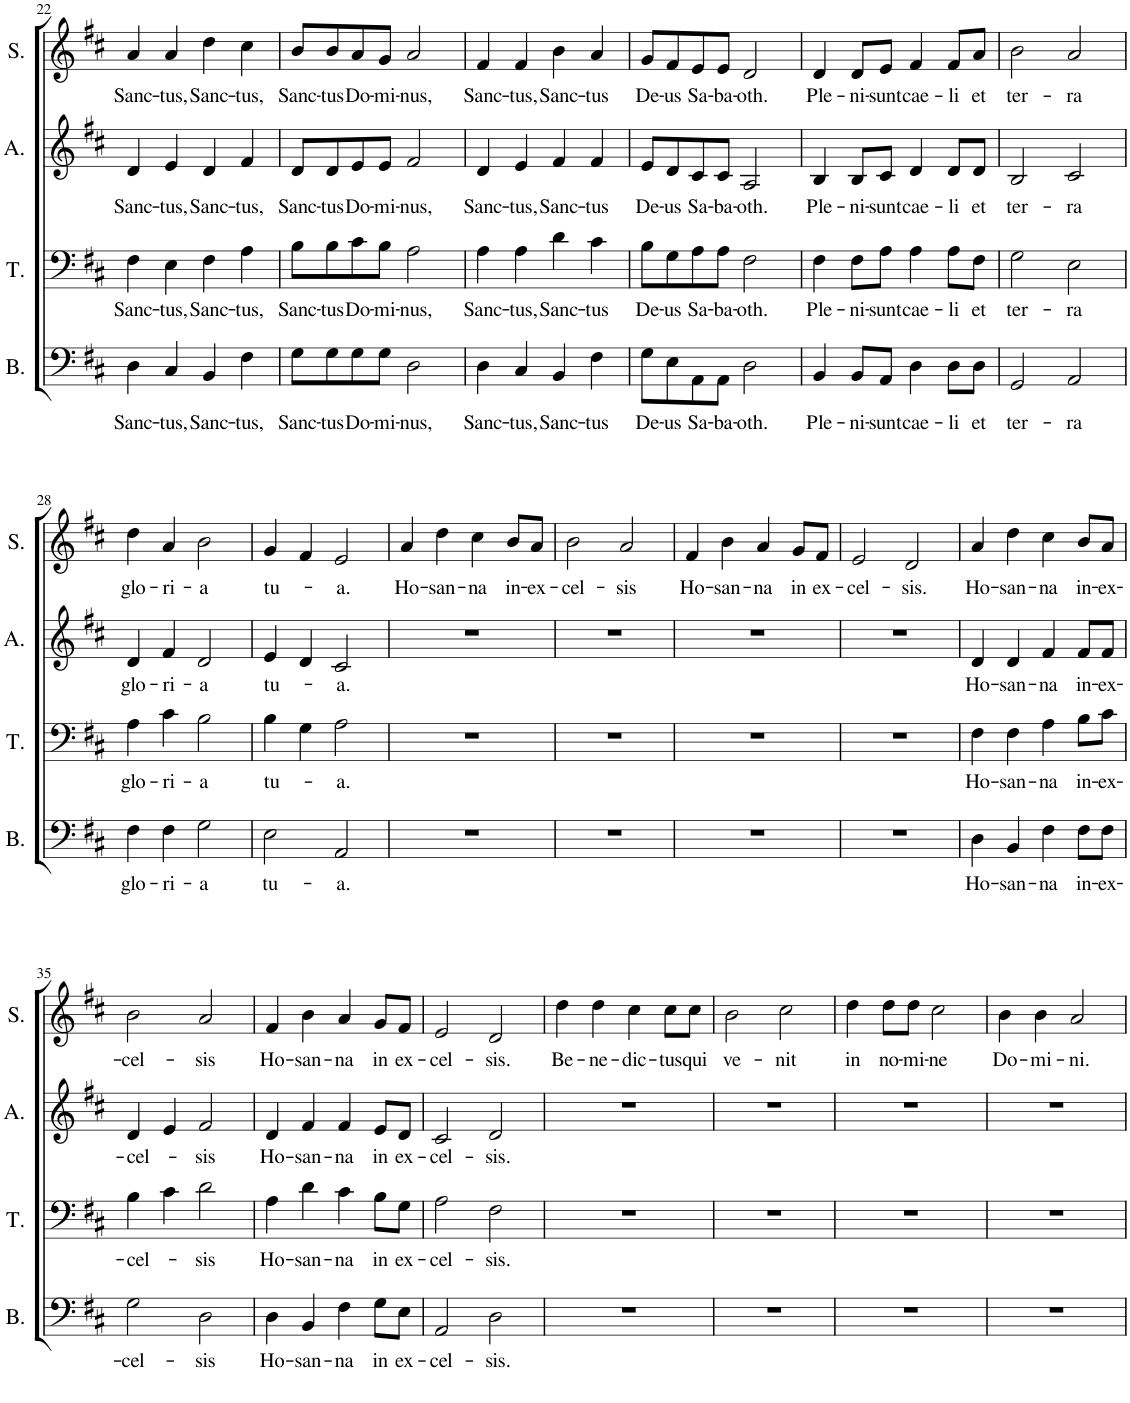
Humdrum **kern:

**kern	**text	**kern	**text	**kern	**text	**kern	**text
*part4	*part4	*part3	*part3	*part2	*part2	*part1	*part1
*staff4	*staff4	*staff3	*staff3	*staff2	*staff2	*staff1	*staff1
*I"Bass	*	*I"Tenor	*	*I"Alto	*	*I"Soprano	*
*I'B.	*	*I'T.	*	*I'A.	*	*I'S.	*
!!LO:PB:g=z
*clefF4	*	*clefF4	*	*clefG2	*	*clefG2	*
*k[f#c#]	*	*k[f#c#]	*	*k[f#c#]	*	*k[f#c#]	*
*M4/4	*	*M4/4	*	*M4/4	*	*M4/4	*
*met(c)	*	*met(c)	*	*met(c)	*	*met(c)	*
=22	=22	=22	=22	=22	=22	=22	=22
!	!LO:LY:b	!	!LO:LY:b	!	!LO:LY:b	!	!LO:LY:b
4D\	Sanc-	4F#\	Sanc-	4d/	Sanc-	4a/	Sanc-
!	!LO:LY:b	!	!LO:LY:b	!	!LO:LY:b	!	!LO:LY:b
4C#/	-tus,	4E\	-tus,	4e/	-tus,	4a/	-tus,
!	!LO:LY:b	!	!LO:LY:b	!	!LO:LY:b	!	!LO:LY:b
4BB/	Sanc-	4F#\	Sanc-	4d/	Sanc-	4dd\	Sanc-
!	!LO:LY:b	!	!LO:LY:b	!	!LO:LY:b	!	!LO:LY:b
4F#\	-tus,	4A\	-tus,	4f#/	-tus,	4cc#\	-tus,
=23	=23	=23	=23	=23	=23	=23	=23
!	!LO:LY:b	!	!LO:LY:b	!	!LO:LY:b	!	!LO:LY:b
8G\L	Sanc-	8B\L	Sanc-	8d/L	Sanc-	8b/L	Sanc-
!	!LO:LY:b	!	!LO:LY:b	!	!LO:LY:b	!	!LO:LY:b
8G\	-tus	8B\	-tus	8d/	-tus	8b/	-tus
!	!LO:LY:b	!	!LO:LY:b	!	!LO:LY:b	!	!LO:LY:b
8G\	Do-	8c#\	Do-	8e/	Do-	8a/	Do-
!	!LO:LY:b	!	!LO:LY:b	!	!LO:LY:b	!	!LO:LY:b
8G\J	-mi-	8B\J	-mi-	8e/J	-mi-	8g/J	-mi-
!	!LO:LY:b	!	!LO:LY:b	!	!LO:LY:b	!	!LO:LY:b
2D\	-nus,	2A\	-nus,	2f#/	-nus,	2a/	-nus,
=24	=24	=24	=24	=24	=24	=24	=24
!	!LO:LY:b	!	!LO:LY:b	!	!LO:LY:b	!	!LO:LY:b
4D\	Sanc-	4A\	Sanc-	4d/	Sanc-	4f#/	Sanc-
!	!LO:LY:b	!	!LO:LY:b	!	!LO:LY:b	!	!LO:LY:b
4C#/	-tus,	4A\	-tus,	4e/	-tus,	4f#/	-tus,
!	!LO:LY:b	!	!LO:LY:b	!	!LO:LY:b	!	!LO:LY:b
4BB/	Sanc-	4d\	Sanc-	4f#/	Sanc-	4b\	Sanc-
!	!LO:LY:b	!	!LO:LY:b	!	!LO:LY:b	!	!LO:LY:b
4F#\	-tus	4c#\	-tus	4f#/	-tus	4a/	-tus
=25	=25	=25	=25	=25	=25	=25	=25
!	!LO:LY:b	!	!LO:LY:b	!	!LO:LY:b	!	!LO:LY:b
8G\L	De-	8B\L	De-	8e/L	De-	8g/L	De-
!	!LO:LY:b	!	!LO:LY:b	!	!LO:LY:b	!	!LO:LY:b
8E\	-us	8G\	-us	8d/	-us	8f#/	-us
!	!LO:LY:b	!	!LO:LY:b	!	!LO:LY:b	!	!LO:LY:b
8AA\	Sa-	8A\	Sa-	8c#/	Sa-	8e/	Sa-
!	!LO:LY:b	!	!LO:LY:b	!	!LO:LY:b	!	!LO:LY:b
8AA\J	-ba-	8A\J	-ba-	8c#/J	-ba-	8e/J	-ba-
!	!LO:LY:b	!	!LO:LY:b	!	!LO:LY:b	!	!LO:LY:b
2D\	-oth.	2F#\	-oth.	2A/	-oth.	2d/	-oth.
=26	=26	=26	=26	=26	=26	=26	=26
!	!LO:LY:b	!	!LO:LY:b	!	!LO:LY:b	!	!LO:LY:b
4BB/	Ple-	4F#\	Ple-	4B/	Ple-	4d/	Ple-
!	!LO:LY:b	!	!LO:LY:b	!	!LO:LY:b	!	!LO:LY:b
8BB/L	-ni-	8F#\L	-ni-	8B/L	-ni-	8d/L	-ni-
!	!LO:LY:b	!	!LO:LY:b	!	!LO:LY:b	!	!LO:LY:b
8AA/J	-sunt	8A\J	-sunt	8c#/J	-sunt	8e/J	-sunt
!	!LO:LY:b	!	!LO:LY:b	!	!LO:LY:b	!	!LO:LY:b
4D\	cae-	4A\	cae-	4d/	cae-	4f#/	cae-
!	!LO:LY:b	!	!LO:LY:b	!	!LO:LY:b	!	!LO:LY:b
8D\L	-li	8A\L	-li	8d/L	-li	8f#/L	-li
!	!LO:LY:b	!	!LO:LY:b	!	!LO:LY:b	!	!LO:LY:b
8D\J	et	8F#\J	et	8d/J	et	8a/J	et
=27	=27	=27	=27	=27	=27	=27	=27
!	!LO:LY:b	!	!LO:LY:b	!	!LO:LY:b	!	!LO:LY:b
2GG/	ter-	2G\	ter-	2B/	ter-	2b\	ter-
!	!LO:LY:b	!	!LO:LY:b	!	!LO:LY:b	!	!LO:LY:b
2AA/	-ra	2E\	-ra	2c#/	-ra	2a/	-ra
!!LO:LB:g=z
=28	=28	=28	=28	=28	=28	=28	=28
!	!LO:LY:b	!	!LO:LY:b	!	!LO:LY:b	!	!LO:LY:b
4F#\	glo-	4A\	glo-	4d/	glo-	4dd\	glo-
!	!LO:LY:b	!	!LO:LY:b	!	!LO:LY:b	!	!LO:LY:b
4F#\	-ri-	4c#\	-ri-	4f#/	-ri-	4a/	-ri-
!	!LO:LY:b	!	!LO:LY:b	!	!LO:LY:b	!	!LO:LY:b
2G\	-a	2B\	-a	2d/	-a	2b\	-a
=29	=29	=29	=29	=29	=29	=29	=29
!	!LO:LY:b	!	!LO:LY:b	!	!LO:LY:b	!	!LO:LY:b
2E\	tu-	4B\	tu-	4e/	tu-	4g/	tu-
.	.	4G\	.	4d/	.	4f#/	.
!	!LO:LY:b	!	!LO:LY:b	!	!LO:LY:b	!	!LO:LY:b
2AA/	-a.	2A\	-a.	2c#/	-a.	2e/	-a.
=30	=30	=30	=30	=30	=30	=30	=30
!	!	!	!	!	!	!	!LO:LY:b
1r	.	1r	.	1r	.	4a/	Ho-
!	!	!	!	!	!	!	!LO:LY:b
.	.	.	.	.	.	4dd\	-san-
!	!	!	!	!	!	!	!LO:LY:b
.	.	.	.	.	.	4cc#\	-na
!	!	!	!	!	!	!	!LO:LY:b
.	.	.	.	.	.	8b/L	in-
!	!	!	!	!	!	!	!LO:LY:b
.	.	.	.	.	.	8a/J	-ex-
=31	=31	=31	=31	=31	=31	=31	=31
!	!	!	!	!	!	!	!LO:LY:b
1r	.	1r	.	1r	.	2b\	-cel-
!	!	!	!	!	!	!	!LO:LY:b
.	.	.	.	.	.	2a/	-sis
=32	=32	=32	=32	=32	=32	=32	=32
!	!	!	!	!	!	!	!LO:LY:b
1r	.	1r	.	1r	.	4f#/	Ho-
!	!	!	!	!	!	!	!LO:LY:b
.	.	.	.	.	.	4b\	-san-
!	!	!	!	!	!	!	!LO:LY:b
.	.	.	.	.	.	4a/	-na
!	!	!	!	!	!	!	!LO:LY:b
.	.	.	.	.	.	8g/L	in
!	!	!	!	!	!	!	!LO:LY:b
.	.	.	.	.	.	8f#/J	ex-
=33	=33	=33	=33	=33	=33	=33	=33
!	!	!	!	!	!	!	!LO:LY:b
1r	.	1r	.	1r	.	2e/	-cel-
!	!	!	!	!	!	!	!LO:LY:b
.	.	.	.	.	.	2d/	-sis.
=34	=34	=34	=34	=34	=34	=34	=34
!	!LO:LY:b	!	!LO:LY:b	!	!LO:LY:b	!	!LO:LY:b
4D\	Ho-	4F#\	Ho-	4d/	Ho-	4a/	Ho-
!	!LO:LY:b	!	!LO:LY:b	!	!LO:LY:b	!	!LO:LY:b
4BB/	-san-	4F#\	-san-	4d/	-san-	4dd\	-san-
!	!LO:LY:b	!	!LO:LY:b	!	!LO:LY:b	!	!LO:LY:b
4F#\	-na	4A\	-na	4f#/	-na	4cc#\	-na
!	!LO:LY:b	!	!LO:LY:b	!	!LO:LY:b	!	!LO:LY:b
8F#\L	in-	8B\L	in-	8f#/L	in-	8b/L	in-
!	!LO:LY:b	!	!LO:LY:b	!	!LO:LY:b	!	!LO:LY:b
8F#\J	-ex-	8c#\J	-ex-	8f#/J	-ex-	8a/J	-ex-
!!LO:LB:g=z
=35	=35	=35	=35	=35	=35	=35	=35
!	!LO:LY:b	!	!LO:LY:b	!	!LO:LY:b	!	!LO:LY:b
2G\	-cel-	4B\	-cel-	4d/	-cel-	2b\	-cel-
.	.	4c#\	.	4e/	.	.	.
!	!LO:LY:b	!	!LO:LY:b	!	!LO:LY:b	!	!LO:LY:b
2D\	-sis	2d\	-sis	2f#/	-sis	2a/	-sis
=36	=36	=36	=36	=36	=36	=36	=36
!	!LO:LY:b	!	!LO:LY:b	!	!LO:LY:b	!	!LO:LY:b
4D\	Ho-	4A\	Ho-	4d/	Ho-	4f#/	Ho-
!	!LO:LY:b	!	!LO:LY:b	!	!LO:LY:b	!	!LO:LY:b
4BB/	-san-	4d\	-san-	4f#/	-san-	4b\	-san-
!	!LO:LY:b	!	!LO:LY:b	!	!LO:LY:b	!	!LO:LY:b
4F#\	-na	4c#\	-na	4f#/	-na	4a/	-na
!	!LO:LY:b	!	!LO:LY:b	!	!LO:LY:b	!	!LO:LY:b
8G\L	in	8B\L	in	8e/L	in	8g/L	in
!	!LO:LY:b	!	!LO:LY:b	!	!LO:LY:b	!	!LO:LY:b
8E\J	ex-	8G\J	ex-	8d/J	ex-	8f#/J	ex-
=37	=37	=37	=37	=37	=37	=37	=37
!	!LO:LY:b	!	!LO:LY:b	!	!LO:LY:b	!	!LO:LY:b
2AA/	-cel-	2A\	-cel-	2c#/	-cel-	2e/	-cel-
!	!LO:LY:b	!	!LO:LY:b	!	!LO:LY:b	!	!LO:LY:b
2D\	-sis.	2F#\	-sis.	2d/	-sis.	2d/	-sis.
=38	=38	=38	=38	=38	=38	=38	=38
!	!	!	!	!	!	!	!LO:LY:b
1r	.	1r	.	1r	.	4dd\	Be-
!	!	!	!	!	!	!	!LO:LY:b
.	.	.	.	.	.	4dd\	-ne-
!	!	!	!	!	!	!	!LO:LY:b
.	.	.	.	.	.	4cc#\	-dic-
!	!	!	!	!	!	!	!LO:LY:b
.	.	.	.	.	.	8cc#\L	-tus
!	!	!	!	!	!	!	!LO:LY:b
.	.	.	.	.	.	8cc#\J	qui
=39	=39	=39	=39	=39	=39	=39	=39
!	!	!	!	!	!	!	!LO:LY:b
1r	.	1r	.	1r	.	2b\	ve-
!	!	!	!	!	!	!	!LO:LY:b
.	.	.	.	.	.	2cc#\	-nit
=40	=40	=40	=40	=40	=40	=40	=40
!	!	!	!	!	!	!	!LO:LY:b
1r	.	1r	.	1r	.	4dd\	in
!	!	!	!	!	!	!	!LO:LY:b
.	.	.	.	.	.	8dd\L	no-
!	!	!	!	!	!	!	!LO:LY:b
.	.	.	.	.	.	8dd\J	-mi-
!	!	!	!	!	!	!	!LO:LY:b
.	.	.	.	.	.	2cc#\	-ne
=41	=41	=41	=41	=41	=41	=41	=41
!	!	!	!	!	!	!	!LO:LY:b
1r	.	1r	.	1r	.	4b\	Do-
!	!	!	!	!	!	!	!LO:LY:b
.	.	.	.	.	.	4b\	-mi-
!	!	!	!	!	!	!	!LO:LY:b
.	.	.	.	.	.	2a/	-ni.
=	=	=	=	=	=	=	=
*-	*-	*-	*-	*-	*-	*-	*-
